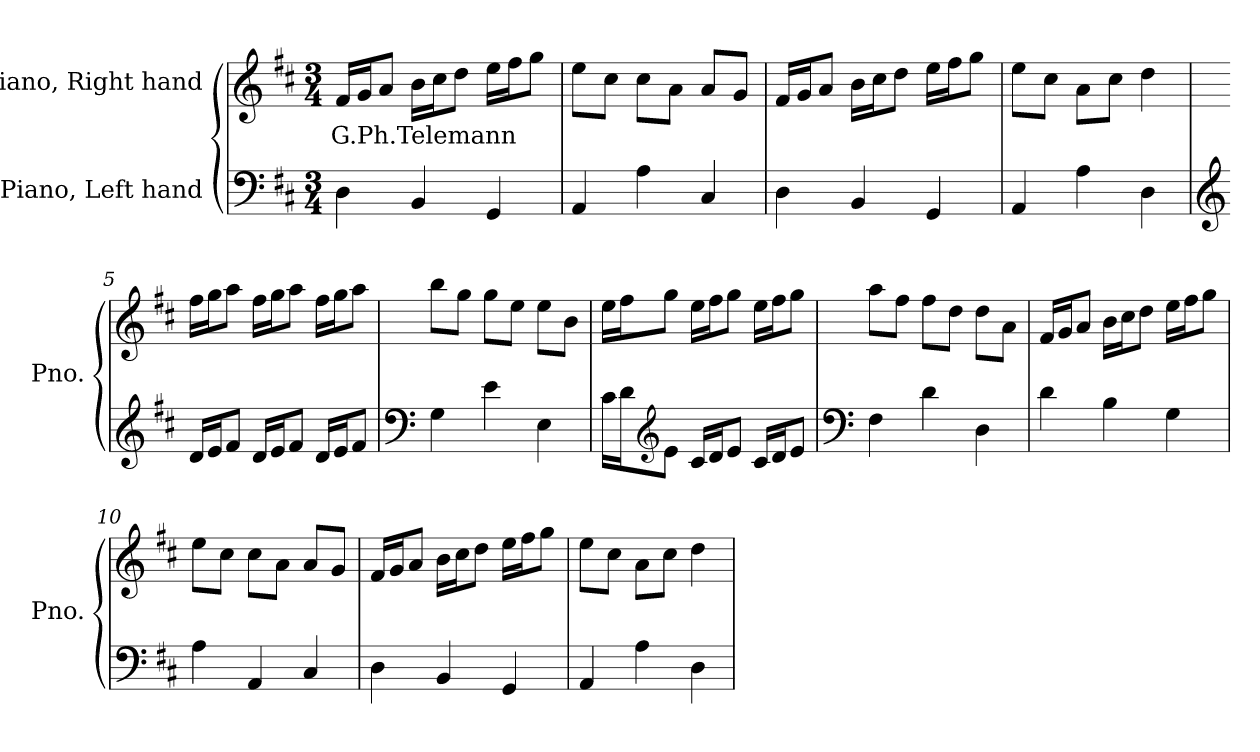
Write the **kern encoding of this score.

**kern	**kern	**text
*part2	*part1	*part1
*staff2	*staff1	*staff1
*I"Piano, Left hand	*I"Piano, Right hand	*
*I'Pno.	*I'Pno.	*
*clefF4	*clefG2	*
*k[f#c#]	*k[f#c#]	*
*M3/4	*M3/4	*
*MM120	*MM120	*
=1	=1	=1
!	!	!LO:LY:b
4D\	16f#/LL	G.Ph.Telemann
.	16g/J	.
.	8a/J	.
4BB/	16b\LL	.
.	16cc#\J	.
.	8dd\J	.
4GG/	16ee\LL	.
.	16ff#\J	.
.	8gg\J	.
=2	=2	=2
4AA/	8ee\L	.
.	8cc#\J	.
4A\	8cc#\L	.
.	8a\J	.
4C#/	8a/L	.
.	8g/J	.
=3	=3	=3
4D\	16f#/LL	.
.	16g/J	.
.	8a/J	.
4BB/	16b\LL	.
.	16cc#\J	.
.	8dd\J	.
4GG/	16ee\LL	.
.	16ff#\J	.
.	8gg\J	.
!!LO:LB:g=z
=4	=4	=4
4AA/	8ee\L	.
.	8cc#\J	.
4A\	8a\L	.
.	8cc#\J	.
4D\	4dd\	.
=5	=5	=5
*clefG2	*	*
16d/LL	16ff#\LL	.
16e/J	16gg\J	.
8f#/J	8aa\J	.
16d/LL	16ff#\LL	.
16e/J	16gg\J	.
8f#/J	8aa\J	.
16d/LL	16ff#\LL	.
16e/J	16gg\J	.
8f#/J	8aa\J	.
=6	=6	=6
*clefF4	*	*
4G\	8bb\L	.
.	8gg\J	.
4e\	8gg\L	.
.	8ee\J	.
4E\	8ee\L	.
.	8b\J	.
=7	=7	=7
16c#\LL	16ee\LL	.
16d\J	16ff#\J	.
*clefG2	*	*
8e\J	8gg\J	.
16c#/LL	16ee\LL	.
16d/J	16ff#\J	.
8e/J	8gg\J	.
16c#/LL	16ee\LL	.
16d/J	16ff#\J	.
8e/J	8gg\J	.
!!LO:LB:g=z
=8	=8	=8
*clefF4	*	*
4F#\	8aa\L	.
.	8ff#\J	.
4d\	8ff#\L	.
.	8dd\J	.
4D\	8dd\L	.
.	8a\J	.
=9	=9	=9
4d\	16f#/LL	.
.	16g/J	.
.	8a/J	.
4B\	16b\LL	.
.	16cc#\J	.
.	8dd\J	.
4G\	16ee\LL	.
.	16ff#\J	.
.	8gg\J	.
=10	=10	=10
4A\	8ee\L	.
.	8cc#\J	.
4AA/	8cc#\L	.
.	8a\J	.
4C#/	8a/L	.
.	8g/J	.
=11	=11	=11
4D\	16f#/LL	.
.	16g/J	.
.	8a/J	.
4BB/	16b\LL	.
.	16cc#\J	.
.	8dd\J	.
4GG/	16ee\LL	.
.	16ff#\J	.
.	8gg\J	.
=12	=12	=12
4AA/	8ee\L	.
.	8cc#\J	.
4A\	8a\L	.
.	8cc#\J	.
4D\	4dd\	.
=	=	=
*-	*-	*-
